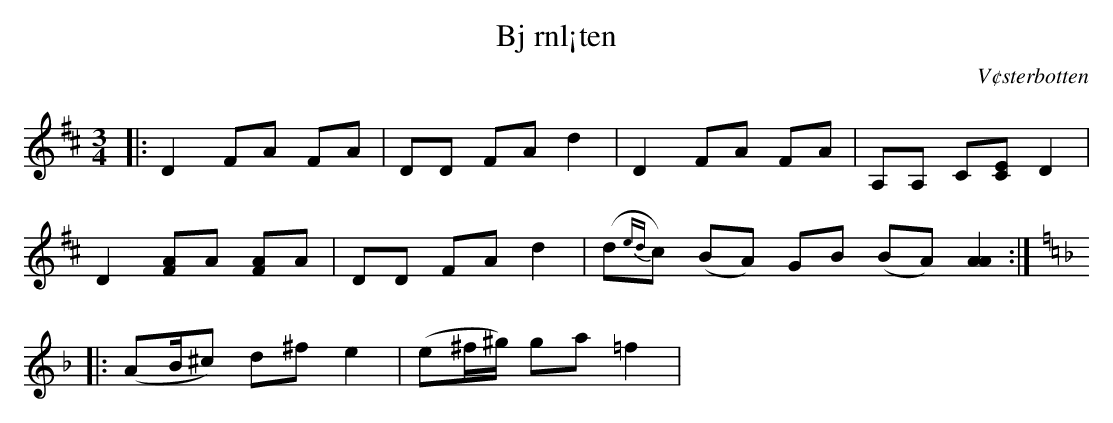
X:1
T:Bj rnl¡ten
O:V¢sterbotten
M:3/4
L:1/8
K:D
|: D2 FA FA | DD FA d2 | D2 FA FA | A,A, C[CE] D2 |
D2 [FA]A [FA]A | DD FA d2 | (d{ed}c) (BA) GB (BA) [A2A2] :|
K:Dm
|:(AB/^c) d^f e2 | (e^f/^g/) ga =f2 |
